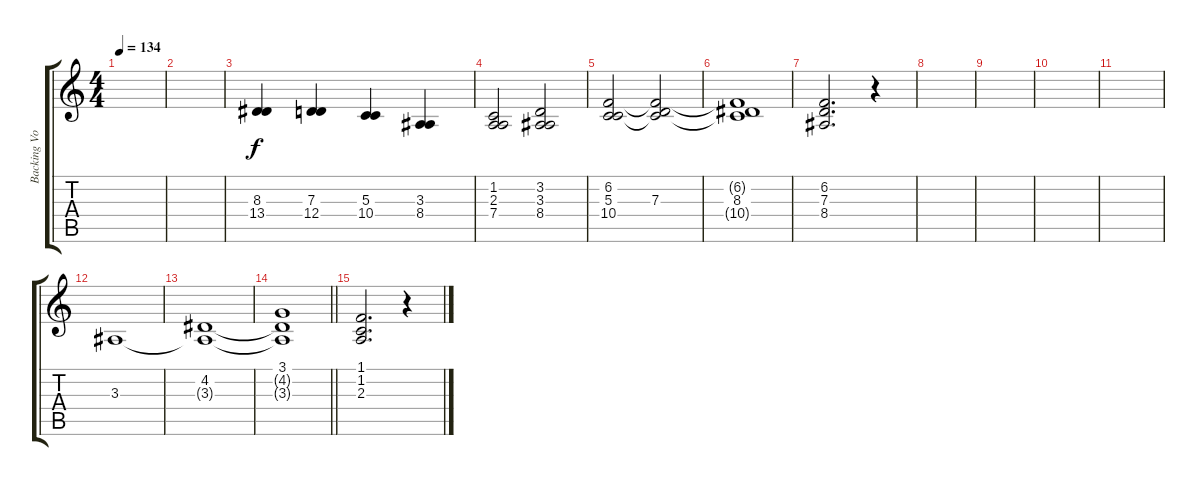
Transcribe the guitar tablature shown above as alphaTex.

\track ("Backing Vocals" "Backing Vo") {instrument choiraahs}
\staff {score tabs}
\tuning (E4 B3 G3 D3 A2 E2) {hide}
\ts (4 4)
\tempo 134
\clef g2
\ks c
|
|
(8.3 13.4).4 (7.3 12.4).4 (5.3 10.4).4 (3.3 8.4).4 |
(1.2 2.3 7.4).2 (3.2 3.3 8.4).2 |
(6.2 5.3 10.4).2 (6.2{t} 7.3 10.4{t}).2 |
(6.2{t} 8.3 10.4{t}).1 |
(6.2 7.3 8.4).2{d} r.4 |
|
|
|
|
3.3.1 |
(4.2 3.3{t}).1 |
\barLineRight lightlight
(3.1 4.2{t} 3.3{t}).1 |
(1.1 1.2 2.3).2{d} r.4
